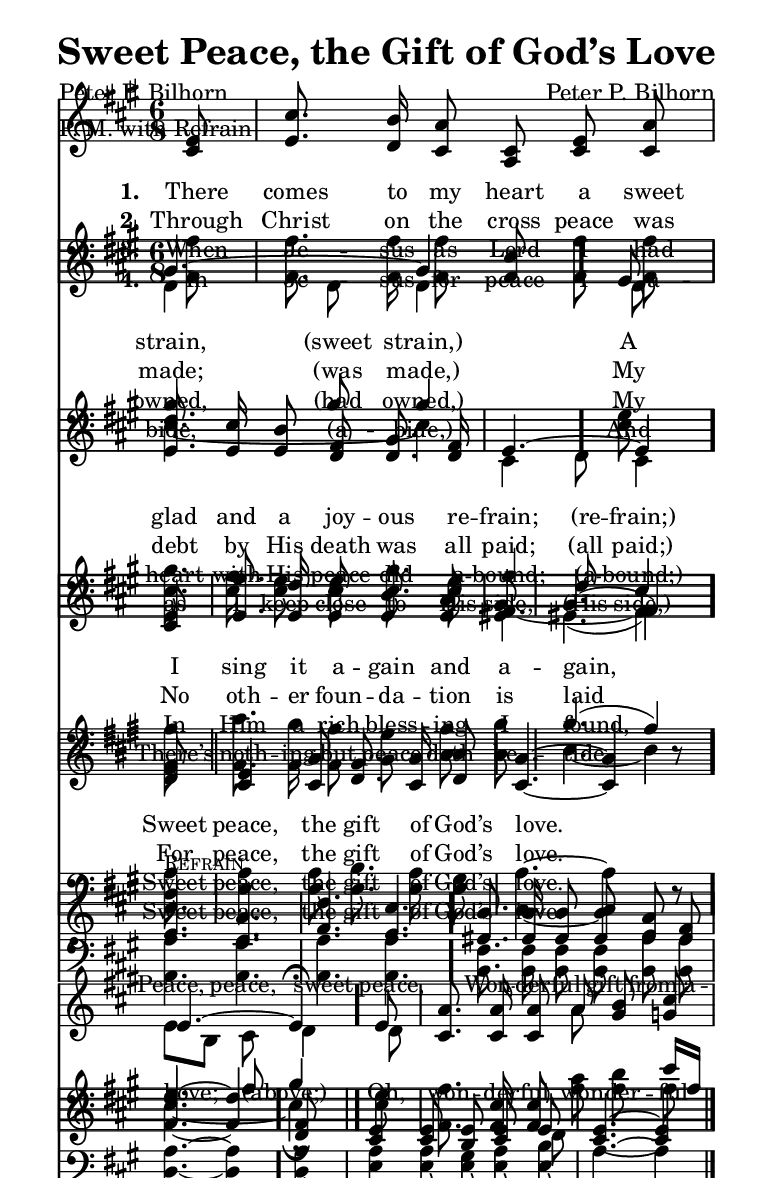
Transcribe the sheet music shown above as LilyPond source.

\include "common/global.ily"
\paper {
  \include "common/paper.ily"
  % expect two warnings about pages out of bounds
#(ly:expect-warning "number of pages is out of bounds")
#(ly:expect-warning "number of pages is out of bounds")
page-count = 1

}

\header{
  hymnnumber = "193"
  title = "Sweet Peace, the Gift of God’s Love"
  tunename = "Sweet Peace" % see https://hymnary.org/tune/sweet_peace_bilhorn
  meter = "P. M. with Refrain"
  poet = "Peter P. Bilhorn" % see https://hymnary.org/text/there_comes_to_my_heart_one_sweet_strain
  composer = "Peter P. Bilhorn" % see https://hymnary.org/tune/sweet_peace_bilhorn
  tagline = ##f
}

ta = { \tempo 8=120 }
tb = { \tempo 8=80 } % not half the normal tempo in this case (aesthetic)

global = {
  \include "common/overrides.ily"
  \override Staff.TimeSignature.style = #'numbered
  \time 6/8
  \override Score.MetronomeMark.transparent = ##t % hide all fermata changes too
  \ta
  \key a \major
  \partial 8
  \autoBeamOff
}

patternA = { c8 | c8. c16 c8 c c c | c4. c4 }
patternB = { c8 | c8. c16 c8 c c c | c4 c8 c4 }
patternC = { c8 | c4 c8 c8. c16 c8 | c4. c4 c8 }

patternD = { c8 | c8. c16 c8 c c8. c16 | c4. c4 }
patternE = { c8 | c8. c16 c8 c c8. c16 | c4 c8 c4 }

notesSoprano = {
\global
\relative c' {

  e8 | cis'8. b16 a8 cis, e a | gis4. ~ gis4
  \changePitch \patternD { e | d' cis b fis gis fis | e ~ e }
  \changePitch \patternA { e | e' d cis b a gis | gis( fis) }
  \changePitch \patternC { fis | e a gis a b | a ~ a r }

  \break % checked in eogsized and letter versions
  << s^\markup { \small \caps "Refrain" }
  { cis4. a | d cis } >>
  b8. b16 b8 b a fis | e4.~ \tb e4 \fermata \ta
  \changePitch \patternA { e | a a a a b cis | d ~ d }
  fis,8 | e4 e8 e e e | e4. ~ e4

  \bar "|."

}
}

notesAlto = {
\global
\relative e' {

  \changePitch \patternB { cis | e d cis a cis cis | d d d }
  \changePitch \patternE { d | e e e d d d | cis d cis }
  \changePitch \patternA { cis | e e e e e eis | eis( fis) }
  \changePitch \patternC { d | cis cis d cis d | cis ~ cis r }

  e4. cis | fis e
  dis8. dis16 dis8 dis dis dis | e8[ b] cis d4
  \changePitch \patternA { d | cis cis cis a' gis g | fis ~ fis }
  d8 | cis4 cis8 b cis d | cis4. ~ cis4

}
}

notesTenor = {
\global
\relative a {

  \changePitch \patternB { a | a a a e a a | b b b }
  \changePitch \patternE { gis | b a gis gis b gis | a fis e }
  \changePitch \patternA { a | cis b a gis a b | b( a) }
  \changePitch \patternC { a | a a b a gis | a ~ a r }

  a4. a | a a
  fis8. fis16 fis8 fis b a | gis4 a8 b4
  gis8 | a8. e16 e8 cis' d e16[ a,] | a4. ~ a4
  a8 | a4 a8 gis a b | a4. ~ a4

}
}

notesBass = {
\global
\relative f, {

  \changePitch \patternA { a | a a a a a a | e' ~ e }
  \changePitch \patternD { e | e e e e e e | a, ~ a }
  \changePitch \patternA { a | a a a b cis cis | d ~ d }
  \changePitch \patternC { d | e e e e e | a, ~ a r }

  a4. a | a a
  b8. b16 b8 b b b | e4. ~ e4_\fermata
  \changePitch \patternA { e | a, a a a' a a | d, ~ d }
  d8 | e4 e8 e e e | a,4. ~ a4

}
}

Refrain = \lyricmode {

Peace, peace, sweet peace, \bar "."
Won -- der -- ful gift from a -- bove; %{HIDE>%} (a -- bove;) %{<HIDE%} \bar "."
Oh, won -- der -- ful, won -- der -- ful peace, \bar "."
Sweet peace, the gift of God’s love! \bar "."

}

wordsA = \lyricmode {
\set stanza = "1."

There comes to my heart a sweet strain, %{HIDE>%} (sweet strain,) %{<HIDE%} \bar "."
A glad and a joy -- ous re -- frain; %{HIDE>%} (re -- frain;) %{<HIDE%} \bar "."
I sing it a -- gain and a -- gain, \bar "."
Sweet peace, the gift of God’s love. \bar "."

}

wordsB = \lyricmode {
\set stanza = "2."

Through Christ on the cross peace was made; %{HIDE>%} (was made,) %{<HIDE%}
My debt by His death was all paid; %{HIDE>%} (all paid;) %{<HIDE%}
No oth -- er foun -- da -- tion is laid
For peace, the gift of God’s love.

\Refrain

}

wordsC = \lyricmode {
\set stanza = "3."

When Je -- sus as Lord I had owned, %{HIDE>%} (had owned,) %{<HIDE%}
My heart with His peace did a -- bound; %{HIDE>%} (a -- bound;) %{<HIDE%}
In Him a rich bless -- ing I found,
Sweet peace, the gift of God’s love.

}

wordsD = \lyricmode {
\set stanza = "4."

In Je -- sus for peace I a -- bide, %{HIDE>%} (a -- bide,) %{<HIDE%}
And as I keep close to His side, %{HIDE>%} (His side,) %{<HIDE%}
There’s noth -- ing but peace doth be -- tide,
Sweet peace, the gift of God’s love.

}

\score {
  \context ChoirStaff <<
    \context Staff = upper <<
      \set Staff.autoBeaming = ##f
      \set ChoirStaff.systemStartDelimiter = #'SystemStartBar
      \set ChoirStaff.printPartCombineTexts = ##f
      \partcombine #'(2 . 11) \notesSoprano \notesAlto
      \context NullVoice = altos { \voiceTwo << \notesAlto >> }
      \context Lyrics = one   \lyricsto altos \wordsA
      \context Lyrics = two   \lyricsto altos \wordsB
      \context Lyrics = three \lyricsto altos \wordsC
      \context Lyrics = four  \lyricsto altos \wordsD
    >>
    \context Staff = men <<
      \set Staff.autoBeaming = ##f
      \clef bass
      \set ChoirStaff.printPartCombineTexts = ##f
      \partcombine #'(2 . 11) \notesTenor \notesBass
    >>
  >>
  \layout {
    \include "common/layout.ily"
  }
  #(cond ((ly:get-option 'eog-midi-permitted) #{ \midi{
    \include "common/midi.ily"
  } #}))
}

\version "2.19.49"  % necessary for upgrading to future LilyPond versions.

% vi:set et ts=2 sw=2 ai nocindent syntax=lilypond:
